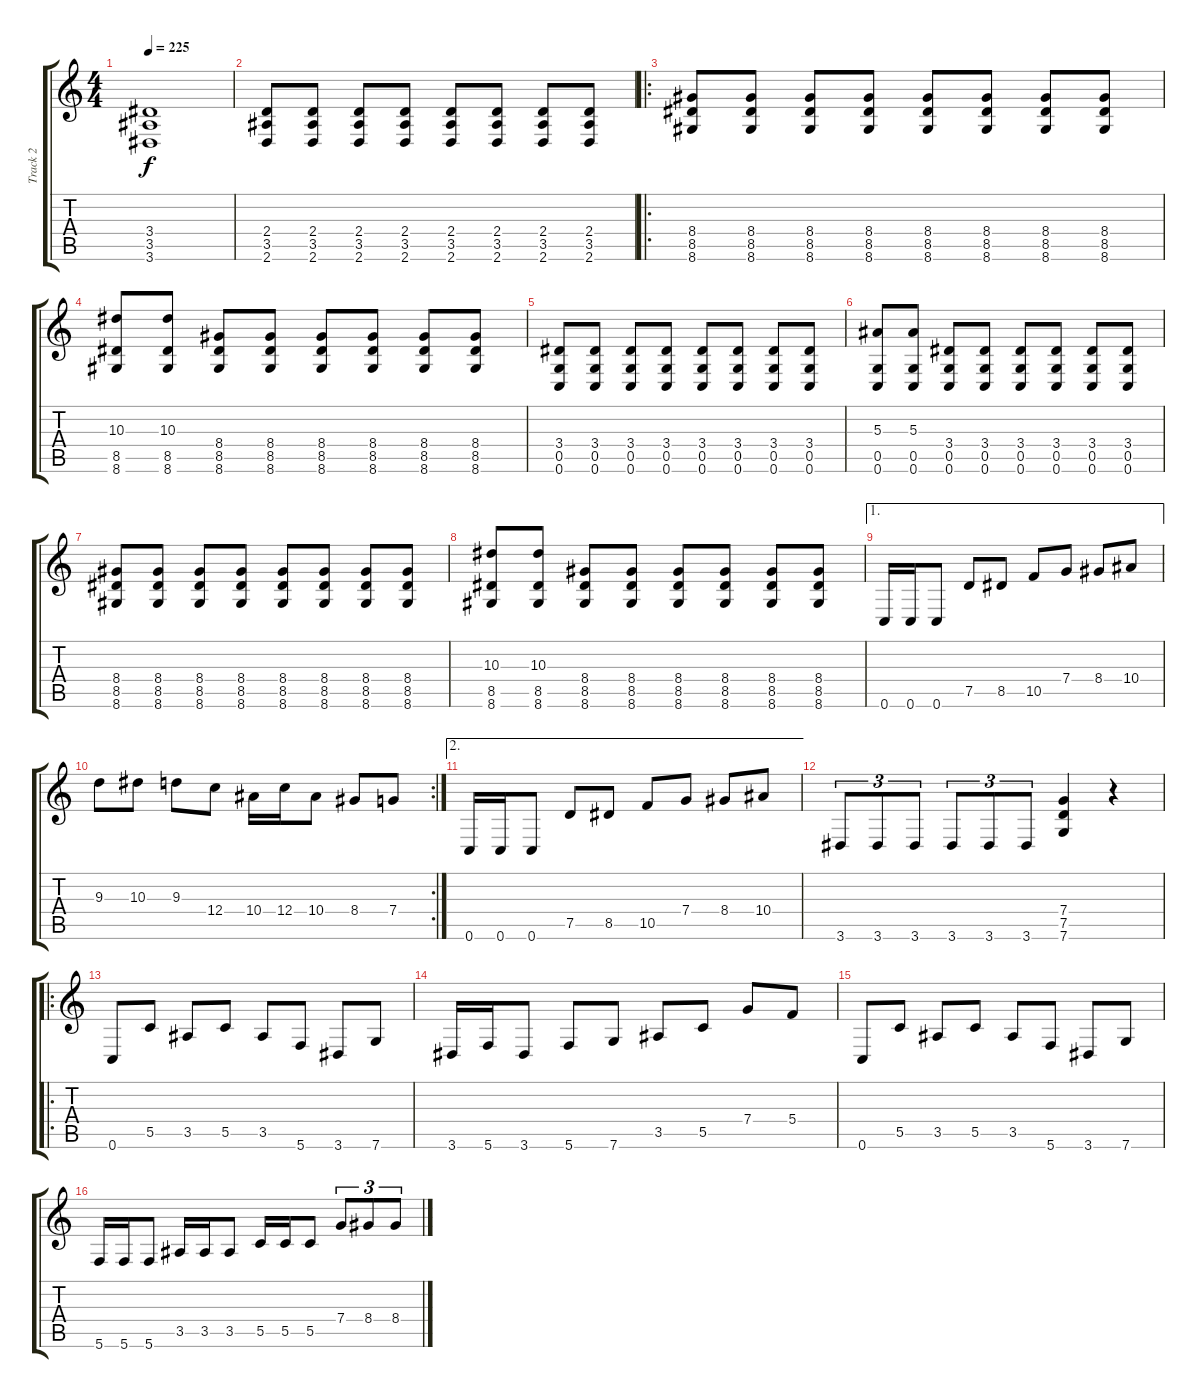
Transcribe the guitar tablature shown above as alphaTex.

\track ("Track 2" "Track 2") {instrument distortionguitar}
\staff {score tabs}
\tuning (D4 A3 F3 C3 G2 C2) {hide}
\ts (4 4)
\tempo 225
\clef g2
\ks c
(3.4 3.5 3.6).1{dy f} |
(2.4 3.5 2.6).8 (2.4 3.5 2.6).8 (2.4 3.5 2.6).8 (2.4 3.5 2.6).8 (2.4 3.5 2.6).8 (2.4 3.5 2.6).8 (2.4 3.5 2.6).8 (2.4 3.5 2.6).8 |
\ro
(8.4 8.5 8.6).8 (8.4 8.5 8.6).8 (8.4 8.5 8.6).8 (8.4 8.5 8.6).8 (8.4 8.5 8.6).8 (8.4 8.5 8.6).8 (8.4 8.5 8.6).8 (8.4 8.5 8.6).8 |
(10.3 8.5 8.6).8 (10.3 8.5 8.6).8 (8.4 8.5 8.6).8 (8.4 8.5 8.6).8 (8.4 8.5 8.6).8 (8.4 8.5 8.6).8 (8.4 8.5 8.6).8 (8.4 8.5 8.6).8 |
(3.4 0.5 0.6).8 (3.4 0.5 0.6).8 (3.4 0.5 0.6).8 (3.4 0.5 0.6).8 (3.4 0.5 0.6).8 (3.4 0.5 0.6).8 (3.4 0.5 0.6).8 (3.4 0.5 0.6).8 |
(5.3 0.5 0.6).8 (5.3 0.5 0.6).8 (3.4 0.5 0.6).8 (3.4 0.5 0.6).8 (3.4 0.5 0.6).8 (3.4 0.5 0.6).8 (3.4 0.5 0.6).8 (3.4 0.5 0.6).8 |
(8.4 8.5 8.6).8 (8.4 8.5 8.6).8 (8.4 8.5 8.6).8 (8.4 8.5 8.6).8 (8.4 8.5 8.6).8 (8.4 8.5 8.6).8 (8.4 8.5 8.6).8 (8.4 8.5 8.6).8 |
(10.3 8.5 8.6).8 (10.3 8.5 8.6).8 (8.4 8.5 8.6).8 (8.4 8.5 8.6).8 (8.4 8.5 8.6).8 (8.4 8.5 8.6).8 (8.4 8.5 8.6).8 (8.4 8.5 8.6).8 |
\ae 1
0.6.16 0.6.16 0.6.8 7.5.8 8.5.8 10.5.8 7.4.8 8.4.8 10.4.8 |
\rc 2
9.3.8 10.3.8 9.3.8 12.4.8 10.4.16 12.4.16 10.4.8 8.4.8 7.4.8 |
\ae 2
0.6.16 0.6.16 0.6.8 7.5.8 8.5.8 10.5.8 7.4.8 8.4.8 10.4.8 |
3.6.8{tu (3 2)} 3.6.8{tu (3 2)} 3.6.8{tu (3 2)} 3.6.8{tu (3 2)} 3.6.8{tu (3 2)} 3.6.8{tu (3 2)} (7.4 7.5 7.6).4 r.4 |
\ro
0.6.8 5.5.8 3.5.8 5.5.8 3.5.8 5.6.8 3.6.8 7.6.8 |
3.6.16 5.6.16 3.6.8 5.6.8 7.6.8 3.5.8 5.5.8 7.4.8 5.4.8 |
0.6.8 5.5.8 3.5.8 5.5.8 3.5.8 5.6.8 3.6.8 7.6.8 |
5.6.16 5.6.16 5.6.8 3.5.16 3.5.16 3.5.8 5.5.16 5.5.16 5.5.8 7.4.8{tu (3 2)} 8.4.8{tu (3 2)} 8.4.8{tu (3 2)}
